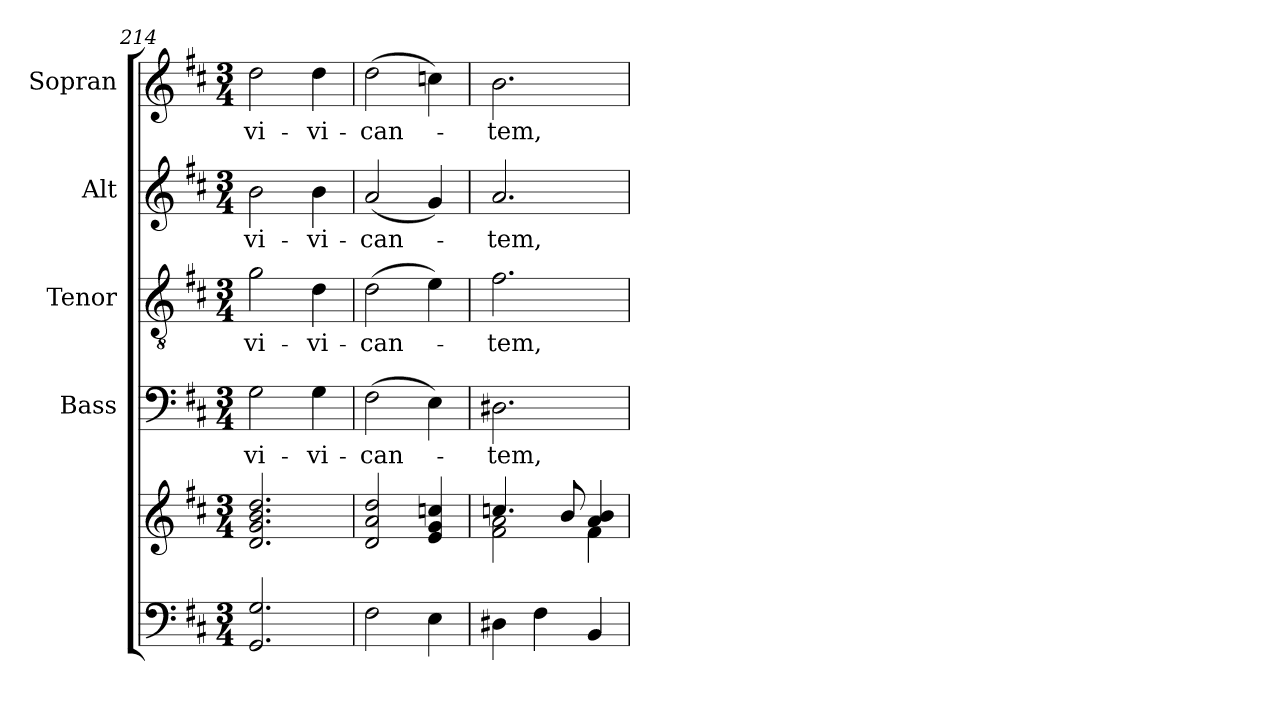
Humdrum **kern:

**kern	**kern	**kern	**text	**kern	**text	**kern	**text	**kern	**text
*part5	*part5	*part4	*part4	*part3	*part3	*part2	*part2	*part1	*part1
*staff6	*staff5	*staff4	*staff4	*staff3	*staff3	*staff2	*staff2	*staff1	*staff1
*	*	*I"Bass	*	*I"Tenor	*	*I"Alt	*	*I"Sopran	*
*	*	*I'B.	*	*I'T.	*	*I'A.	*	*I'S.	*
*clefF4	*clefG2	*clefF4	*	*clefGv2	*	*clefG2	*	*clefG2	*
*k[f#c#]	*k[f#c#]	*k[f#c#]	*	*k[f#c#]	*	*k[f#c#]	*	*k[f#c#]	*
*D:	*D:	*D:	*	*D:	*	*D:	*	*D:	*
*M3/4	*M3/4	*M3/4	*	*M3/4	*	*M3/4	*	*M3/4	*
=214	=214	=214	=214	=214	=214	=214	=214	=214	=214
!	!	!	!LO:LY:b	!	!LO:LY:b	!	!LO:LY:b	!	!LO:LY:b
2.GG/ 2.G/	2.d/ 2.g/ 2.b/ 2.dd/	2G\	vi-	2g\	vi-	2b\	vi-	2dd\	vi-
!	!	!	!LO:LY:b	!	!LO:LY:b	!	!LO:LY:b	!	!LO:LY:b
.	.	4G\	-vi-	4d\	-vi-	4b\	-vi-	4dd\	-vi-
=215	=215	=215	=215	=215	=215	=215	=215	=215	=215
!	!	!	!LO:LY:b	!	!LO:LY:b	!	!LO:LY:b	!	!LO:LY:b
2F#\	2d/ 2a/ 2dd/	(>2F#\	-can-	(>2d\	-can-	(<2a/	-can-	(>2dd\	-can-
4E\	4e/ 4g/ 4ccn/	4E\)	.	4e\)	.	4g/)	.	4ccn\)	.
=216	=216	=216	=216	=216	=216	=216	=216	=216	=216
*	*^	*	*	*	*	*	*	*	*
!	!	!	!	!LO:LY:b	!	!LO:LY:b	!	!LO:LY:b	!	!LO:LY:b
4D#X\	4.ccn/	2f#\ 2a\	2.D#X\	-tem,	2.f#\	-tem,	2.a/	-tem,	2.b\	-tem,
4F#\	.	.	.	.	.	.	.	.	.	.
.	8b/	.	.	.	.	.	.	.	.	.
4BB/	4a/ 4b/	4f#\	.	.	.	.	.	.	.	.
*	*v	*v	*	*	*	*	*	*	*	*
=	=	=	=	=	=	=	=	=	=
*-	*-	*-	*-	*-	*-	*-	*-	*-	*-
